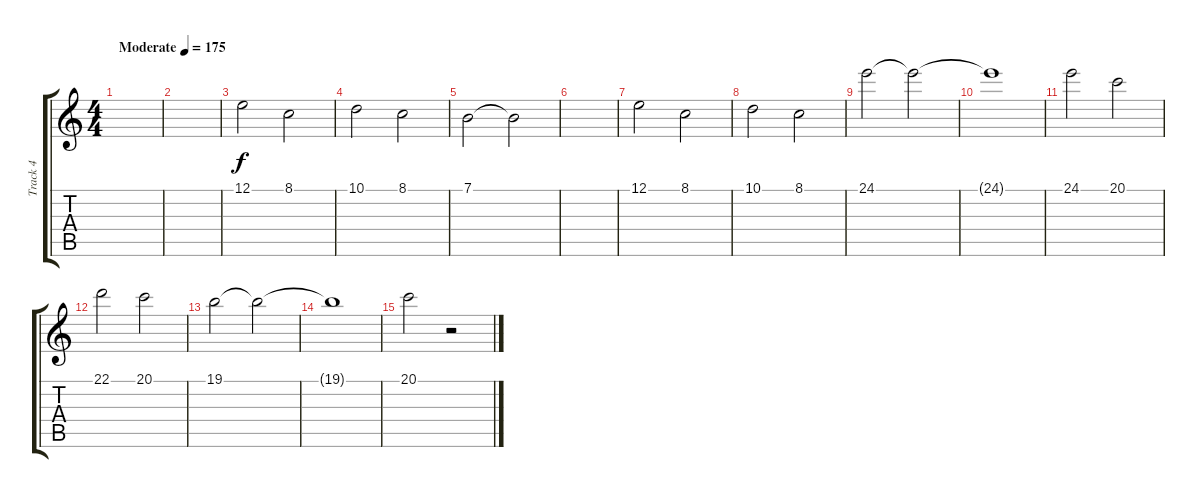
\track ("Track 4" "Track 4") {instrument synthstrings2}
\staff {score tabs}
\tuning (E4 B3 G3 D3 A2 E2) {hide}
\ts (4 4)
\tempo (175 "Moderate")
\clef g2
\ks c
|
|
12.1.2 8.1.2 |
10.1.2 8.1.2 |
7.1.2 7.1{t}.2 |
|
12.1.2 8.1.2 |
10.1.2 8.1.2 |
24.1.2 24.1{t}.2 |
24.1{t}.1 |
24.1.2 20.1.2 |
22.1.2 20.1.2 |
19.1.2 19.1{t}.2 |
19.1{t}.1 |
20.1.2 r.2
